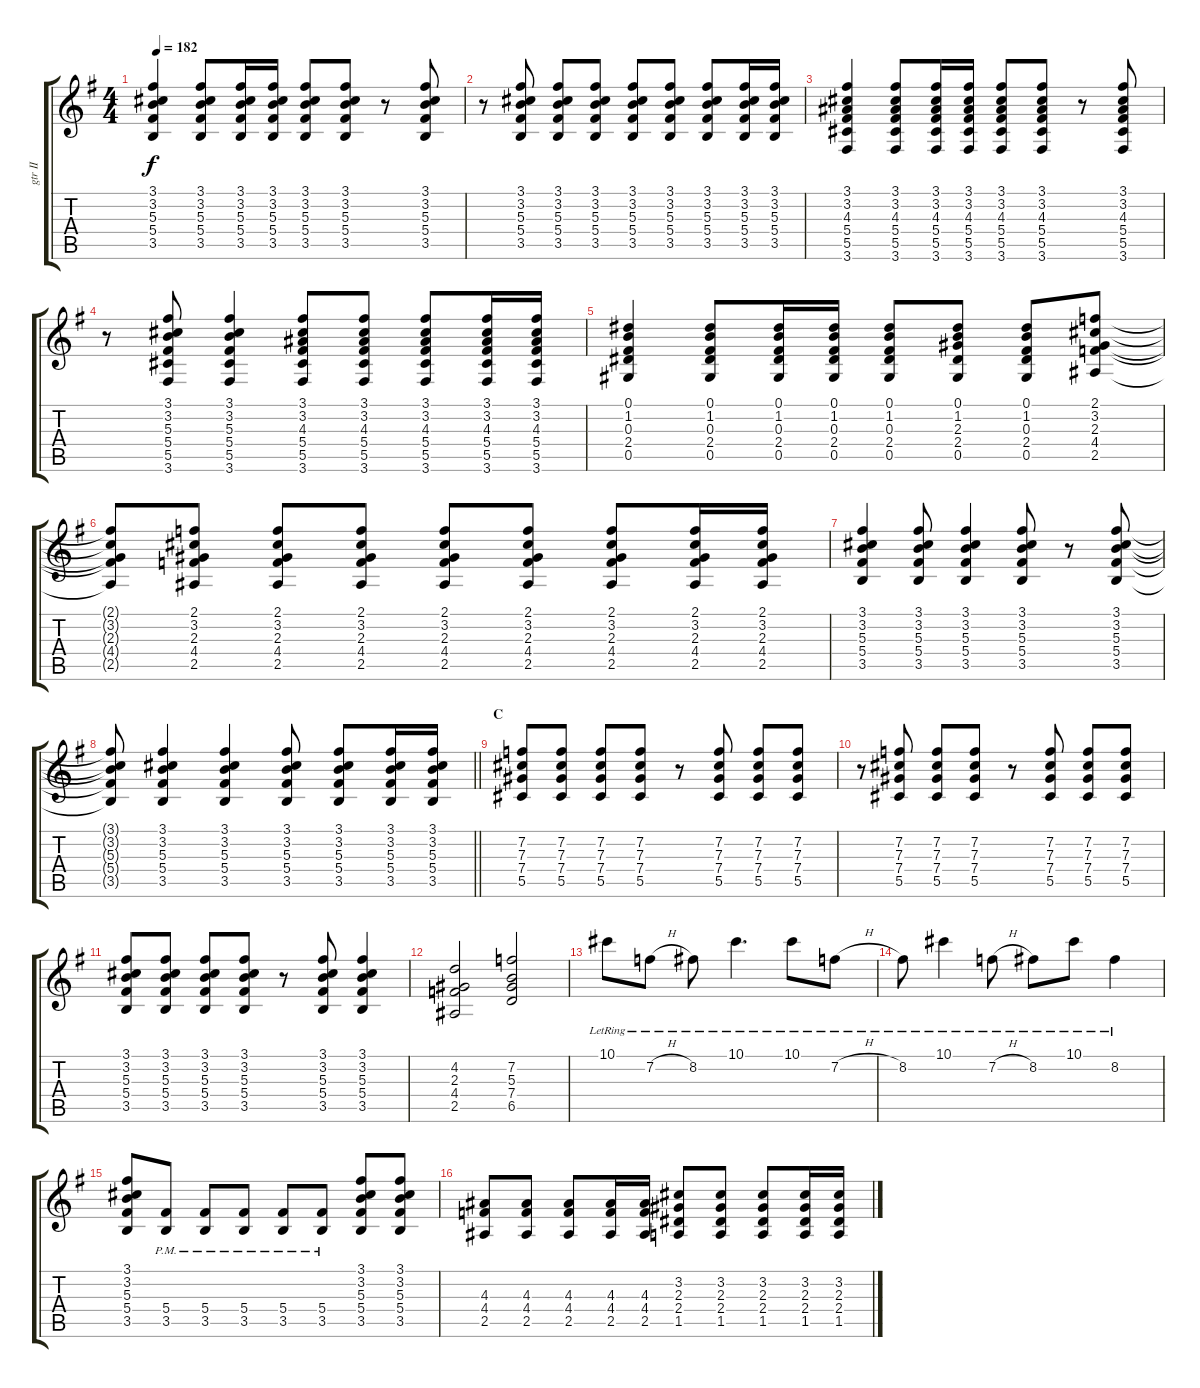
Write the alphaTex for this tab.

\track ("gtr II" "gtr II") {instrument electricguitarclean}
\staff {score tabs}
\tuning (Eb4 Bb3 Gb3 Db3 Ab2 Eb2) {hide}
\ts (4 4)
\tempo 182
\clef g2
\ks g
(3.1 3.2 5.3 5.4 3.5).4{dy f} (3.1 3.2 5.3 5.4 3.5).8 (3.1 3.2 5.3 5.4 3.5).16 (3.1 3.2 5.3 5.4 3.5).16 (3.1 3.2 5.3 5.4 3.5).8 (3.1 3.2 5.3 5.4 3.5).8 r.8 (3.1 3.2 5.3 5.4 3.5).8 |
r.8 (3.1 3.2 5.3 5.4 3.5).8 (3.1 3.2 5.3 5.4 3.5).8 (3.1 3.2 5.3 5.4 3.5).8 (3.1 3.2 5.3 5.4 3.5).8 (3.1 3.2 5.3 5.4 3.5).8 (3.1 3.2 5.3 5.4 3.5).8 (3.1 3.2 5.3 5.4 3.5).16 (3.1 3.2 5.3 5.4 3.5).16 |
(3.1 3.2 4.3 5.4 5.5 3.6).4 (3.1 3.2 4.3 5.4 5.5 3.6).8 (3.1 3.2 4.3 5.4 5.5 3.6).16 (3.1 3.2 4.3 5.4 5.5 3.6).16 (3.1 3.2 4.3 5.4 5.5 3.6).8 (3.1 3.2 4.3 5.4 5.5 3.6).8 r.8 (3.1 3.2 4.3 5.4 5.5 3.6).8 |
r.8 (3.1 3.2 5.3 5.4 5.5 3.6).8 (3.1 3.2 5.3 5.4 5.5 3.6).4 (3.1 3.2 4.3 5.4 5.5 3.6).8 (3.1 3.2 4.3 5.4 5.5 3.6).8 (3.1 3.2 4.3 5.4 5.5 3.6).8 (3.1 3.2 4.3 5.4 5.5 3.6).16 (3.1 3.2 4.3 5.4 5.5 3.6).16 |
(0.1 1.2 0.3 2.4 0.5).4 (0.1 1.2 0.3 2.4 0.5).8 (0.1 1.2 0.3 2.4 0.5).16 (0.1 1.2 0.3 2.4 0.5).16 (0.1 1.2 0.3 2.4 0.5).8 (0.1 1.2 2.3 2.4 0.5).8 (0.1 1.2 0.3 2.4 0.5).8 (2.1 3.2 2.3 4.4 2.5).8 |
(2.1{t} 3.2{t} 2.3{t} 4.4{t} 2.5{t}).8 (2.1 3.2 2.3 4.4 2.5).8 (2.1 3.2 2.3 4.4 2.5).8 (2.1 3.2 2.3 4.4 2.5).8 (2.1 3.2 2.3 4.4 2.5).8 (2.1 3.2 2.3 4.4 2.5).8 (2.1 3.2 2.3 4.4 2.5).8 (2.1 3.2 2.3 4.4 2.5).16 (2.1 3.2 2.3 4.4 2.5).16 |
(3.1 3.2 5.3 5.4 3.5).4 (3.1 3.2 5.3 5.4 3.5).8 (3.1 3.2 5.3 5.4 3.5).4 (3.1 3.2 5.3 5.4 3.5).8 r.8 (3.1 3.2 5.3 5.4 3.5).8 |
\barLineRight lightlight
(3.1{t} 3.2{t} 5.3{t} 5.4{t} 3.5{t}).8 (3.1 3.2 5.3 5.4 3.5).4 (3.1 3.2 5.3 5.4 3.5).4 (3.1 3.2 5.3 5.4 3.5).8 (3.1 3.2 5.3 5.4 3.5).8 (3.1 3.2 5.3 5.4 3.5).16 (3.1 3.2 5.3 5.4 3.5).16 |
\section ("" "C")
(7.2 7.3 7.4 5.5).8 (7.2 7.3 7.4 5.5).8 (7.2 7.3 7.4 5.5).8 (7.2 7.3 7.4 5.5).8 r.8 (7.2 7.3 7.4 5.5).8 (7.2 7.3 7.4 5.5).8 (7.2 7.3 7.4 5.5).8 |
r.8 (7.2 7.3 7.4 5.5).8 (7.2 7.3 7.4 5.5).8 (7.2 7.3 7.4 5.5).8 r.8 (7.2 7.3 7.4 5.5).8 (7.2 7.3 7.4 5.5).8 (7.2 7.3 7.4 5.5).8 |
(3.1 3.2 5.3 5.4 3.5).8 (3.1 3.2 5.3 5.4 3.5).8 (3.1 3.2 5.3 5.4 3.5).8 (3.1 3.2 5.3 5.4 3.5).8 r.8 (3.1 3.2 5.3 5.4 3.5).8 (3.1 3.2 5.3 5.4 3.5).4 |
(4.2 2.3 4.4 2.5).2 (7.2 5.3 7.4 6.5).2 |
10.1{lr}.8 7.2{h lr}.8 8.2{lr}.8 10.1{lr}.4{d} 10.1{lr}.8 7.2{h lr}.8 |
8.2{lr}.8 10.1{lr}.4 7.2{h lr}.8 8.2{lr}.8 10.1{lr}.8 8.2{lr}.4 |
(3.1 3.2 5.3 5.4 3.5).8 (5.4{pm} 3.5{pm}).8 (5.4{pm} 3.5{pm}).8 (5.4{pm} 3.5{pm}).8 (5.4{pm} 3.5{pm}).8 (5.4{pm} 3.5{pm}).8 (3.1 3.2 5.3 5.4 3.5).8 (3.1 3.2 5.3 5.4 3.5).8 |
(4.3 4.4 2.5).8 (4.3 4.4 2.5).8 (4.3 4.4 2.5).8 (4.3 4.4 2.5).16 (4.3 4.4 2.5).16 (3.2 2.3 2.4 1.5).8 (3.2 2.3 2.4 1.5).8 (3.2 2.3 2.4 1.5).8 (3.2 2.3 2.4 1.5).16 (3.2 2.3 2.4 1.5).16
